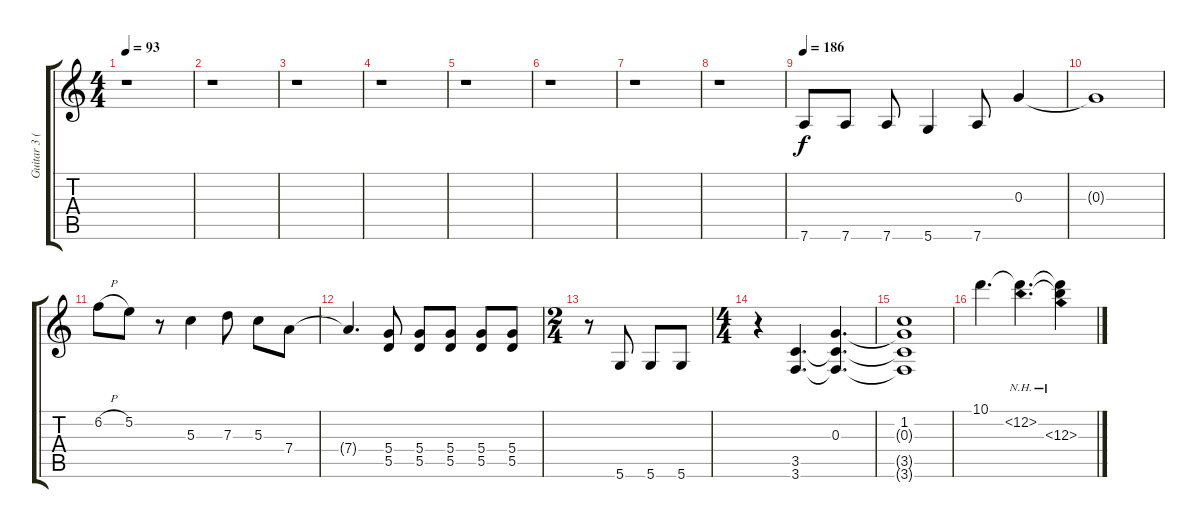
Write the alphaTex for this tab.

\track ("Guitar 3 (Si)" "Guitar 3 (") {instrument electricguitarclean}
\staff {score tabs}
\tuning (E4 B3 G3 D3 A2 D2) {hide}
\ts (4 4)
\tempo 93
\clef g2
\ks c
r.1{dy f} |
r.1 |
r.1 |
r.1 |
r.1 |
r.1 |
r.1 |
r.1 |
\tempo 186
7.6.8 7.6.8 7.6.8 5.6.4 7.6.8 0.3.4 |
0.3{t}.1 |
6.2{h}.8 5.2.8 r.8 5.3.4 7.3.8 5.3.8 7.4.8 |
7.4{t}.4{d} (5.4 5.5).8 (5.4 5.5).8 (5.4 5.5).8 (5.4 5.5).8 (5.4 5.5).8 |
\ts (2 4)
r.8 5.6.8 5.6.8 5.6.8 |
\ts (4 4)
r.4 (3.5 3.6).4{d} (0.3 3.5{t} 3.6{t}).4{d} |
(1.2 0.3{t} 3.5{t} 3.6{t}).1 |
10.1.4{d} (10.1{t} 12.2{nh}).4{d} (10.1{t} 12.2{t} 12.3{nh}).4
